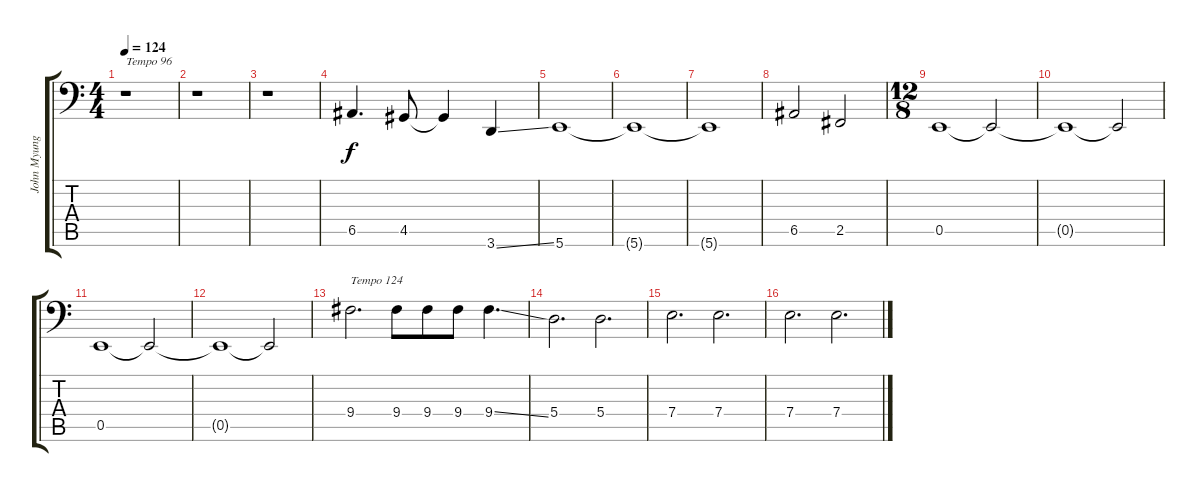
\track ("John Myung Bass" "John Myung") {instrument electricbasspick}
\staff {score tabs}
\tuning (C3 G2 D2 A1 E1 B0) {hide}
\ts (4 4)
\tempo 124
\clef f4
\ks c
r.1{txt "Tempo 96" dy f instrument electricbasspick} |
r.1 |
r.1 |
6.5.4{d} 4.5.8 4.5{t}.4 3.6{ss}.4 |
5.6.1 |
5.6{t}.1 |
5.6{t}.1 |
6.5.2 2.5.2 |
\ts (12 8)
0.5.1 0.5{t}.2 |
0.5{t}.1 0.5{t}.2 |
0.5.1 0.5{t}.2 |
0.5{t}.1 0.5{t}.2 |
9.4.2{d txt "Tempo 124"} 9.4.8 9.4.8 9.4.8 9.4{ss}.4{d} |
5.4.2{d} 5.4.2{d} |
7.4.2{d} 7.4.2{d} |
7.4.2{d} 7.4.2{d}
